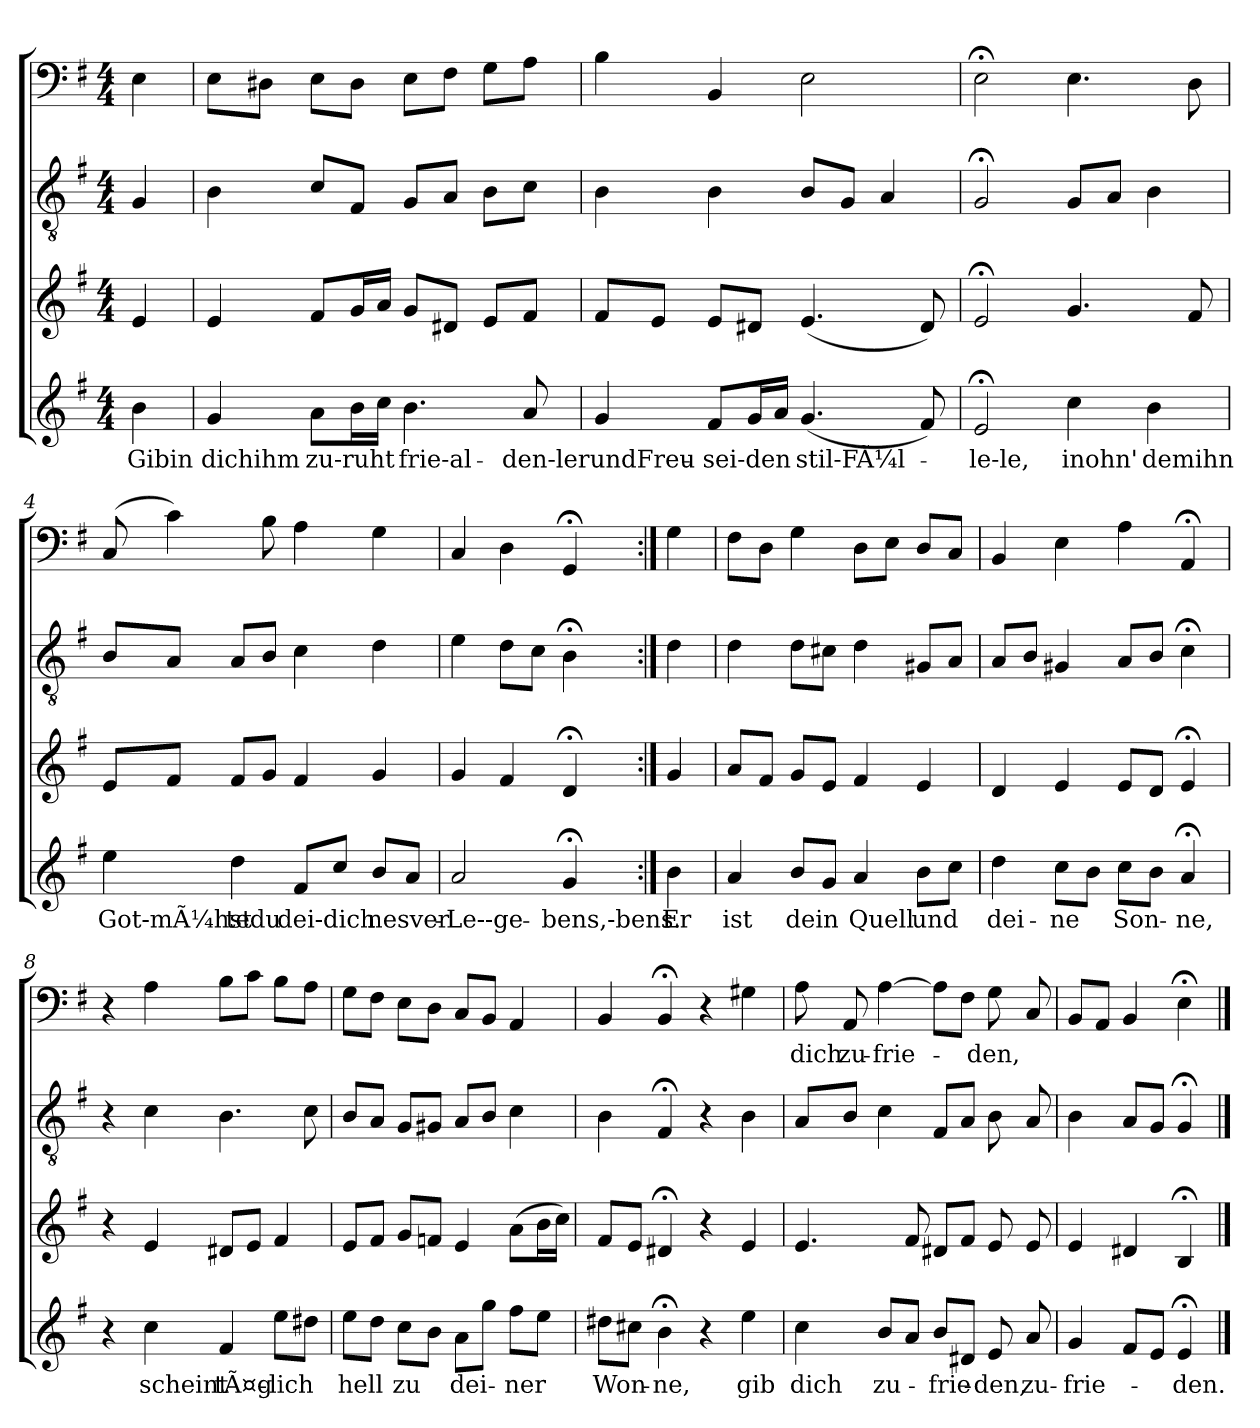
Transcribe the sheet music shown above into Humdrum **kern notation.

**kern	**text	**kern	**kern	**kern	**text
*part4	*part4	*part3	*part2	*part1	*part1
*staff4	*staff4	*staff3	*staff2	*staff1	*staff1
*clefG2	*	*clefG2	*clefGv2	*clefF4	*
*k[f#]	*	*k[f#]	*k[f#]	*k[f#]	*
*e:	*	*e:	*e:	*e:	*
*M4/4	*	*M4/4	*M4/4	*M4/4	*
=	=	=	=	=	=
4b	Gibin	4e	4G	4E	.
=1	=1	=1	=1	=1	=1
4g	dichihm	4e	4B	8EL	.
.	.	.	.	8D#XJ	.
8aL	zu-ruht	8f#L	8cL	8EL	.
16bL	.	16gL	8F#J	8D#J	.
16ccJJ	.	16aJJ	.	.	.
4.b	-frie-al-	8gL	8GL	8EL	.
.	.	8d#XJ	8AJ	8F#J	.
.	.	8eL	8BL	8GL	.
8a	-den-ler	8f#J	8cJ	8AJ	.
=2	=2	=2	=2	=2	=2
4g	undFreu-	8f#L	4B	4B	.
.	.	8eJ	.	.	.
8f#L	sei-den	8eL	4B	4BB	.
16gL	.	8d#XJ	.	.	.
16aJJ	.	.	.	.	.
(4.g	stil-FÃ¼l-	(4.e	8BL	2E	.
.	.	.	8GJ	.	.
.	.	.	4A	.	.
8f#)	.	8d#)	.	.	.
=3	=3	=3	=3	=3	=3
2e;<	-le-le,	2e;<	2G;<	2E;<	.
4cc	inohn'	4.g	8GL	4.E	.
.	.	.	8AJ	.	.
4b	demihn	.	4B	.	.
.	.	8f#	.	8D	.
=4	=4	=4	=4	=4	=4
4ee	Got-mÃ¼hst	8eL	8BL	(8C	.
.	.	8f#J	8AJ	4c)	.
4dd	-tedu	8f#L	8AL	.	.
.	.	8gJ	8BJ	8B	.
8f#L	dei-dich	4f#	4c	4A	.
8ccJ	.	.	.	.	.
8bL	-nesver-	4g	4d	4G	.
8aJ	.	.	.	.	.
=5	=5	=5	=5	=5	=5
2a	Le--ge-	4g	4e	4C	.
.	.	4f#	8dL	4D	.
.	.	.	8cJ	.	.
4g;<	-bens,-bens.	4d;<	4B;<	4GG;<	.
=:|!	=:|!	=:|!	=:|!	=:|!	=:|!
4b	Er	4g	4d	4G	.
=6	=6	=6	=6	=6	=6
4a	ist	8aL	4d	8F#L	.
.	.	8f#J	.	8DJ	.
8bL	dein	8gL	8dL	4G	.
8gJ	.	8eJ	8c#XJ	.	.
4a	Quell	4f#	4d	8DL	.
.	.	.	.	8EJ	.
8bL	und	4e	8G#XL	8DL	.
8ccJ	.	.	8AJ	8CJ	.
=7	=7	=7	=7	=7	=7
4dd	dei-	4d	8AL	4BB	.
.	.	.	8BJ	.	.
8ccL	-ne	4e	4G#X	4E	.
8bJ	.	.	.	.	.
8ccL	Son-	8eL	8AL	4A	.
8bJ	.	8dJ	8BJ	.	.
4a;<	-ne,	4e;<	4c;<	4AA;<	.
=8	=8	=8	=8	=8	=8
4r	.	4r	4r	4r	.
4cc	scheint	4e	4c	4A	.
4f#	tÃ¤g-	8d#XL	4.B	8BL	.
.	.	8eJ	.	8cJ	.
8eeL	-lich	4f#	.	8BL	.
8dd#XJ	.	.	8c	8AJ	.
=9	=9	=9	=9	=9	=9
8eeL	hell	8eL	8BL	8GL	.
8ddJ	.	8f#J	8AJ	8F#J	.
8ccL	zu	8gL	8GL	8EL	.
8bJ	.	8fnJ	8G#XJ	8DJ	.
8aL	dei-	4e	8AL	8CL	.
8ggJ	.	.	8BJ	8BBJ	.
8ff#L	-ner	(8aL	4c	4AA	.
8eeJ	.	16bL	.	.	.
.	.	16ccJJ)	.	.	.
=10	=10	=10	=10	=10	=10
8dd#XL	Won-	8f#L	4B	4BB	.
8cc#XJ	.	8eJ	.	.	.
4b;<	-ne,	4d#X;<	4F#;<	4BB;<	.
4r	.	4r	4r	4r	.
4ee	gib	4e	4B	4G#X	.
=11	=11	=11	=11	=11	=11
4cc	dich	4.e	8AL	8A	dich
.	.	.	8BJ	8AA	zu-
8bL	zu-	.	4c	[4A	-frie-
8aJ	.	8f#	.	.	.
8bL	-frie-	8d#XL	8F#L	8AL]	.
8d#XJ	.	8f#J	8AJ	8F#J	.
8e	-den,	8e	8B	8G	-den,
8a	zu-	8e	8A	8C	.
=12	=12	=12	=12	=12	=12
4g	-frie-	4e	4B	8BBL	.
.	.	.	.	8AAJ	.
8f#L	.	4d#X	8AL	4BB	.
8eJ	.	.	8GJ	.	.
4e;<	-den.	4B;<	4G;<	4E;<	.
==	==	==	==	==	==
*-	*-	*-	*-	*-	*-
